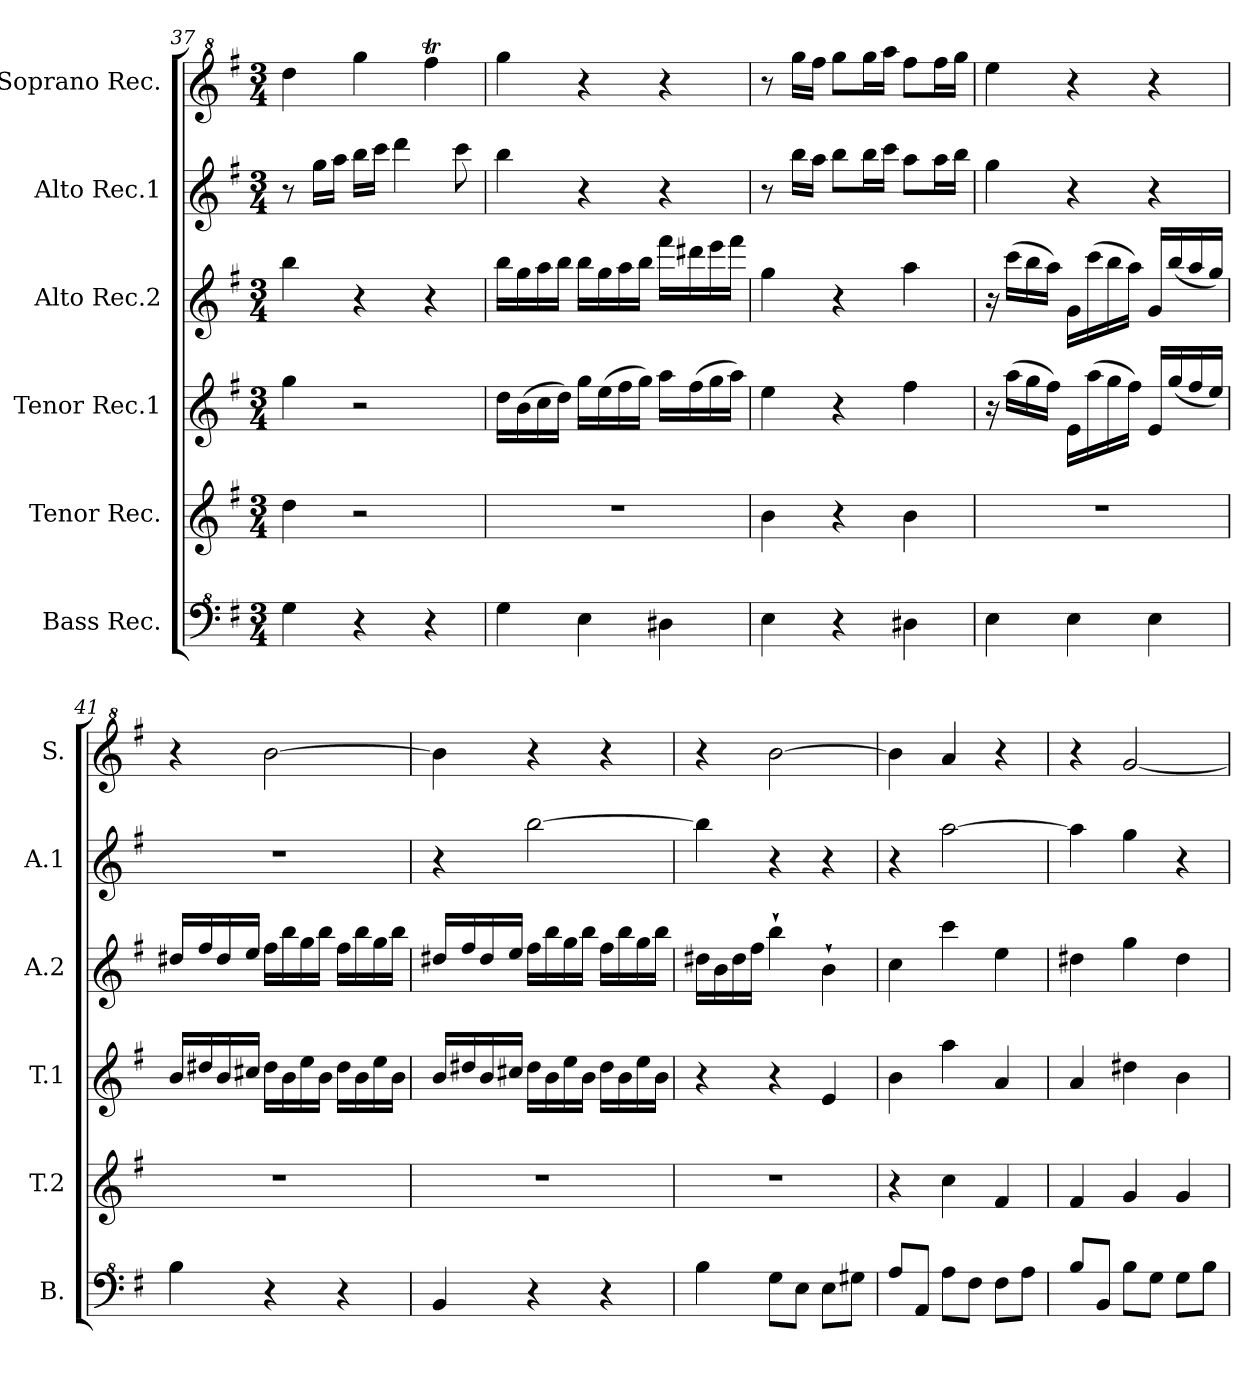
**kern	**kern	**kern	**kern	**kern	**kern
*part6	*part5	*part4	*part3	*part2	*part1
*staff6	*staff5	*staff4	*staff3	*staff2	*staff1
*I"Bass Rec.	*I"Tenor Rec.	*I"Tenor Rec.1	*I"Alto Rec.2	*I"Alto Rec.1	*I"Soprano Rec.
*I'B.	*I'T.2	*I'T.1	*I'A.2	*I'A.1	*I'S.
*clefF^4	*clefG2	*clefG2	*clefG2	*clefG2	*clefG^2
*k[f#]	*k[f#]	*k[f#]	*k[f#]	*k[f#]	*k[f#]
*M3/4	*M3/4	*M3/4	*M3/4	*M3/4	*M3/4
=37	=37	=37	=37	=37	=37
4g\	4dd\	4gg\	4bb\	8r	4ddd\
.	.	.	.	16gg\LL	.
.	.	.	.	16aa\JJ	.
4r	2r	2r	4r	16bb\LL	4ggg\
.	.	.	.	16ccc\JJ	.
.	.	.	.	4ddd\	.
4r	.	.	4r	.	4fff#t\
.	.	.	.	8ccc\	.
=38	=38	=38	=38	=38	=38
4g\	2.r	16dd\LL	16bb\LL	4bb\	4ggg\
.	.	(>16b\	16gg\	.	.
.	.	16cc\	16aa\	.	.
.	.	16dd\JJ)	16bb\JJ	.	.
4e\	.	16gg\LL	16bb\LL	4r	4r
.	.	(>16ee\	16gg\	.	.
.	.	16ff#\	16aa\	.	.
.	.	16gg\JJ)	16bb\JJ	.	.
4d#X\	.	16aa\LL	16fff#\LL	4r	4r
.	.	(>16ff#\	16ddd#X\	.	.
.	.	16gg\	16eee\	.	.
.	.	16aa\JJ)	16fff#\JJ	.	.
=39	=39	=39	=39	=39	=39
4e\	4b\	4ee\	4gg\	8r	8r
.	.	.	.	16bb\LL	16ggg\LL
.	.	.	.	16aa\JJ	16fff#\JJ
4r	4r	4r	4r	8bb\L	8ggg\L
.	.	.	.	16bb\L	16ggg\L
.	.	.	.	16ccc\JJ	16aaa\JJ
4d#X\	4b\	4ff#\	4aa\	8aa\L	8fff#\L
.	.	.	.	16aa\L	16fff#\L
.	.	.	.	16bb\JJ	16ggg\JJ
=40	=40	=40	=40	=40	=40
4e\	2.r	16r	16r	4gg\	4eee\
.	.	(>16aa\LL	(>16ccc\LL	.	.
.	.	16gg\	16bb\	.	.
.	.	16ff#\JJ)	16aa\JJ)	.	.
4e\	.	16e\LL	16g\LL	4r	4r
.	.	(>16aa\	(>16ccc\	.	.
.	.	16gg\	16bb\	.	.
.	.	16ff#\JJ)	16aa\JJ)	.	.
4e\	.	16e/LL	16g/LL	4r	4r
.	.	(16gg/	(16bb/	.	.
.	.	16ff#/	16aa/	.	.
.	.	16ee/JJ)	16gg/JJ)	.	.
=41	=41	=41	=41	=41	=41
4b\	2.r	16b/LL	16dd#X/LL	2.r	4r
.	.	16dd#X/	16ff#/	.	.
.	.	16b/	16dd#/	.	.
.	.	16cc#X/JJ	16ee/JJ	.	.
4r	.	16dd#\LL	16ff#\LL	.	[2bb\
.	.	16b\	16bb\	.	.
.	.	16ee\	16gg\	.	.
.	.	16b\JJ	16bb\JJ	.	.
4r	.	16dd#\LL	16ff#\LL	.	.
.	.	16b\	16bb\	.	.
.	.	16ee\	16gg\	.	.
.	.	16b\JJ	16bb\JJ	.	.
!!LO:LB:g=z
=42	=42	=42	=42	=42	=42
4B/	2.r	16b/LL	16dd#X/LL	4r	4bb\]
.	.	16dd#X/	16ff#/	.	.
.	.	16b/	16dd#/	.	.
.	.	16cc#X/JJ	16ee/JJ	.	.
4r	.	16dd#\LL	16ff#\LL	[2bb\	4r
.	.	16b\	16bb\	.	.
.	.	16ee\	16gg\	.	.
.	.	16b\JJ	16bb\JJ	.	.
4r	.	16dd#\LL	16ff#\LL	.	4r
.	.	16b\	16bb\	.	.
.	.	16ee\	16gg\	.	.
.	.	16b\JJ	16bb\JJ	.	.
=43	=43	=43	=43	=43	=43
4b\	2.r	4r	16dd#X\LL	4bb\]	4r
.	.	.	16b\	.	.
.	.	.	16dd#\	.	.
.	.	.	16ff#\JJ	.	.
8g\L	.	4r	4bb`\	4r	[2bb\
8e\J	.	.	.	.	.
8e\L	.	4e/	4b`\	4r	.
8g#X\J	.	.	.	.	.
=44	=44	=44	=44	=44	=44
8a/L	4r	4b\	4cc\	4r	4bb\]
8A/J	.	.	.	.	.
8a\L	4cc\	4aa\	4ccc\	[2aa\	4aa/
8f#\J	.	.	.	.	.
8f#\L	4f#/	4a/	4ee\	.	4r
8a\J	.	.	.	.	.
=45	=45	=45	=45	=45	=45
8b/L	4f#/	4a/	4dd#X\	4aa\]	4r
8B/J	.	.	.	.	.
8b\L	4g/	4dd#X\	4gg\	4gg\	[2gg/
8g\J	.	.	.	.	.
8g\L	4g/	4b\	4dd#\	4r	.
8b\J	.	.	.	.	.
=	=	=	=	=	=
*-	*-	*-	*-	*-	*-
